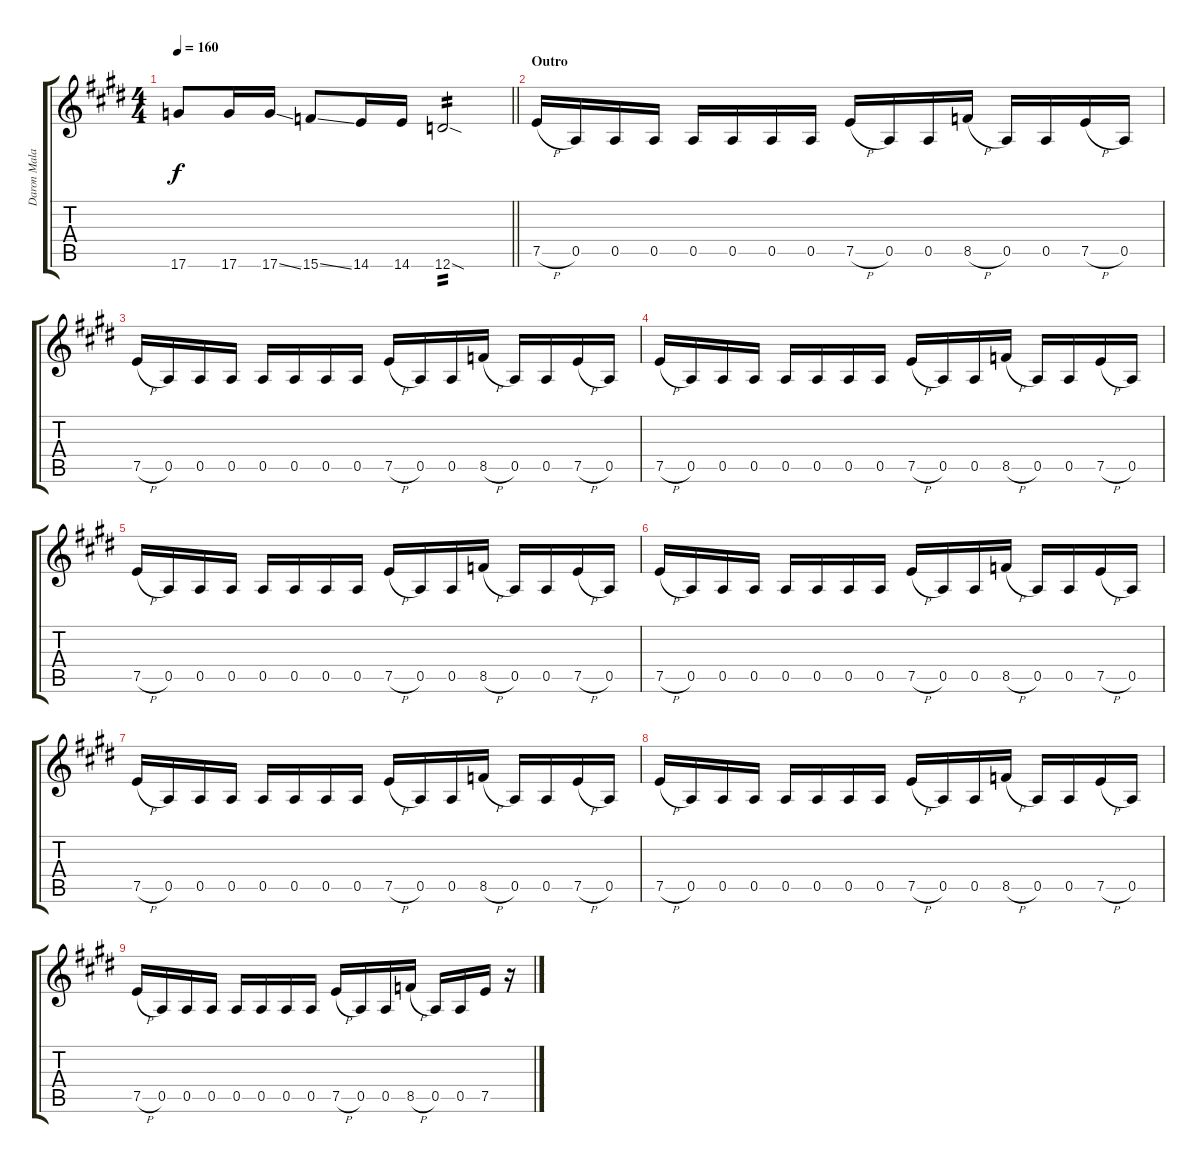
\track ("Daron Malakian [Guitar 2]" "Daron Mala") {instrument distortionguitar}
\staff {score tabs}
\tuning (E4 B3 G3 D3 A2 D2) {hide}
\ts (4 4)
\tempo 160
\clef g2
\barLineRight lightlight
\ks c#minor
17.6.8{dy f} 17.6.16 17.6{ss}.16 15.6{ss}.8 14.6.16 14.6.16 12.6{sod}.2{tp 2} |
\section ("" "Outro")
7.5{h}.16 0.5.16 0.5.16 0.5.16 0.5.16 0.5.16 0.5.16 0.5.16 7.5{h}.16 0.5.16 0.5.16 8.5{h}.16 0.5.16 0.5.16 7.5{h}.16 0.5.16 |
7.5{h}.16 0.5.16 0.5.16 0.5.16 0.5.16 0.5.16 0.5.16 0.5.16 7.5{h}.16 0.5.16 0.5.16 8.5{h}.16 0.5.16 0.5.16 7.5{h}.16 0.5.16 |
7.5{h}.16 0.5.16 0.5.16 0.5.16 0.5.16 0.5.16 0.5.16 0.5.16 7.5{h}.16 0.5.16 0.5.16 8.5{h}.16 0.5.16 0.5.16 7.5{h}.16 0.5.16 |
7.5{h}.16 0.5.16 0.5.16 0.5.16 0.5.16 0.5.16 0.5.16 0.5.16 7.5{h}.16 0.5.16 0.5.16 8.5{h}.16 0.5.16 0.5.16 7.5{h}.16 0.5.16 |
7.5{h}.16 0.5.16 0.5.16 0.5.16 0.5.16 0.5.16 0.5.16 0.5.16 7.5{h}.16 0.5.16 0.5.16 8.5{h}.16 0.5.16 0.5.16 7.5{h}.16 0.5.16 |
7.5{h}.16 0.5.16 0.5.16 0.5.16 0.5.16 0.5.16 0.5.16 0.5.16 7.5{h}.16 0.5.16 0.5.16 8.5{h}.16 0.5.16 0.5.16 7.5{h}.16 0.5.16 |
7.5{h}.16 0.5.16 0.5.16 0.5.16 0.5.16 0.5.16 0.5.16 0.5.16 7.5{h}.16 0.5.16 0.5.16 8.5{h}.16 0.5.16 0.5.16 7.5{h}.16 0.5.16 |
7.5{h}.16 0.5.16 0.5.16 0.5.16 0.5.16 0.5.16 0.5.16 0.5.16 7.5{h}.16 0.5.16 0.5.16 8.5{h}.16 0.5.16 0.5.16 7.5.16 r.16
